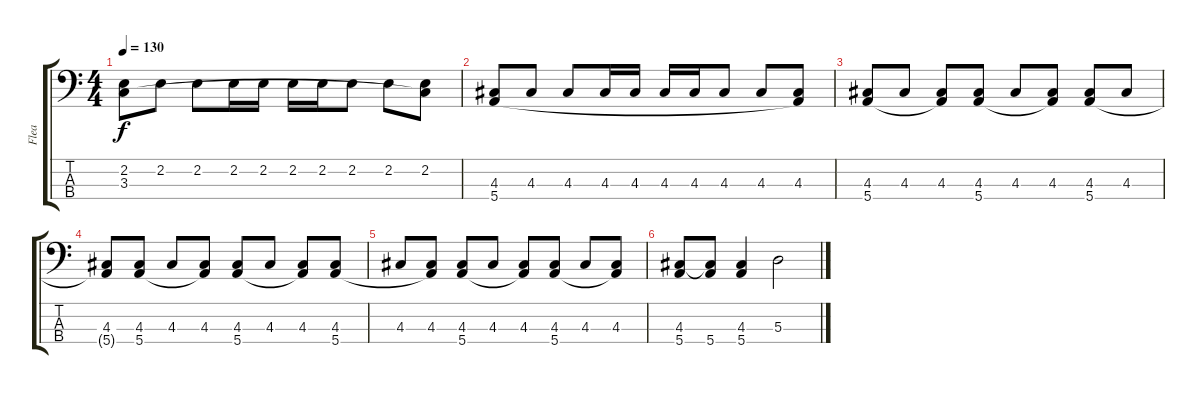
\track ("Flea" "Flea") {instrument electricbassfinger}
\staff {score tabs}
\tuning (G2 D2 A1 E1) {hide}
\ts (4 4)
\tempo 130
\clef f4
\ks c
(2.2 3.3).8{dy f} 2.2.8 2.2.8 2.2.16 2.2.16 2.2.16 2.2.16 2.2.8 2.2.8 (2.2 3.3{t}).8 |
(4.3 5.4).8 4.3.8 4.3.8 4.3.16 4.3.16 4.3.16 4.3.16 4.3.8 4.3.8 (4.3 5.4{t}).8 |
(4.3 5.4).8 4.3.8 (4.3 5.4{t}).8 (4.3 5.4).8 4.3.8 (4.3 5.4{t}).8 (4.3 5.4).8 4.3.8 |
(4.3 5.4{t}).8 (4.3 5.4).8 4.3.8 (4.3 5.4{t}).8 (4.3 5.4).8 4.3.8 (4.3 5.4{t}).8 (4.3 5.4).8 |
4.3.8 (4.3 5.4{t}).8 (4.3 5.4).8 4.3.8 (4.3 5.4{t}).8 (4.3 5.4).8 4.3.8 (4.3 5.4{t}).8 |
(4.3 5.4).8 (4.3{t} 5.4).8 (4.3 5.4).4 5.3.2
